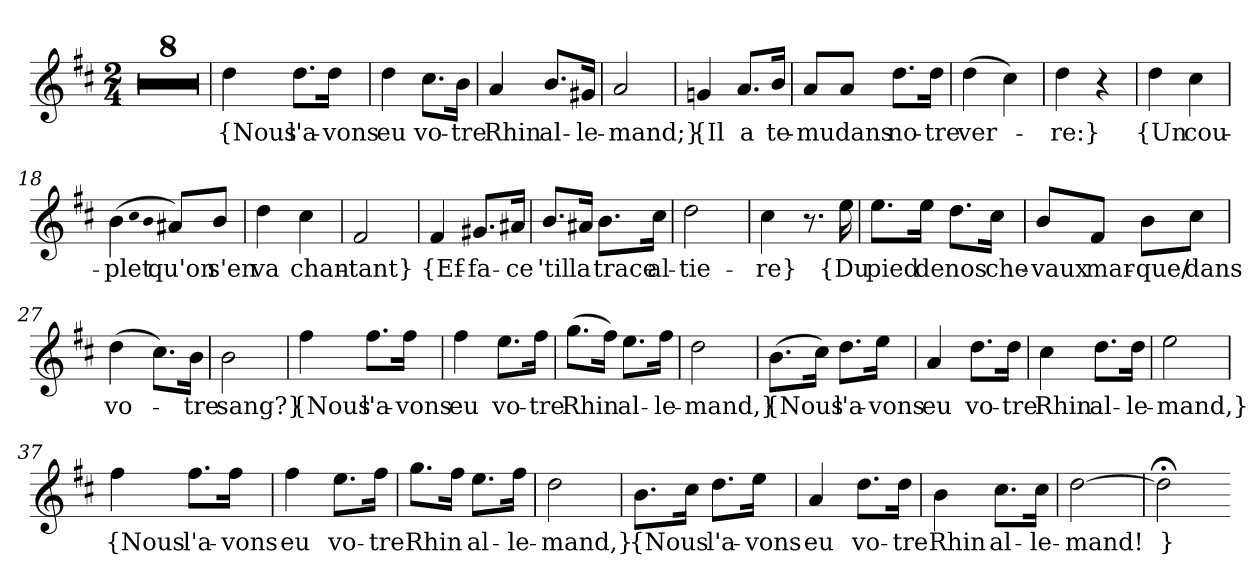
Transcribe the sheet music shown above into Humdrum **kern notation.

**kern	**text
*part1	*part1
*staff1	*staff1
*clefG2	*
*k[f#c#]	*
*M2/4	*
=1	=1
2r	.
=2	=2
2r	.
=3	=3
2r	.
=4	=4
2r	.
=5	=5
2r	.
=6	=6
2r	.
=7	=7
2r	.
=8	=8
2r	.
=9	=9
4dd	{Nous
8.dd\L	l'a-
16dd\Jk	-vons
=10	=10
4dd	eu
8.cc#\L	vo-
16b\Jk	-tre
=11	=11
4a	Rhin
8.b/L	al-
16g#X/Jk	-le-
=12	=12
2a	-mand;}
=13	=13
4gn	{Il
8.a/L	a
16b/Jk	te-
=14	=14
8a/L	-mu
8a/J	dans
8.dd\L	no-
16dd\Jk	-tre
=15	=15
(4dd	ver-
4cc#)	.
=16	=16
4dd	-re:}
4r	.
=17	=17
4dd	{Un
4cc#	cou-
=18	=18
(4b	-plet
qcc#	.
qb	.
8a#X/L)	qu'on
8b/J	s'en
=19	=19
4dd	va
4cc#	chan-
=20	=20
2f#	-tant}
=21	=21
4f#	{Ef-
8.g#X/L	-fa-
16a#X/Jk	-ce
=22	=22
8.b/L	'til
16a#X/Jk	la
8.b\L	trace
16cc#\Jk	al-
=23	=23
2dd	-tie-
=24	=24
4cc#	-re}
8.r	.
16ee	{Du
=25	=25
8.ee\L	pied
16ee\Jk	de
8.dd\L	nos
16cc#\Jk	che-
=26	=26
8b/L	-vaux
8f#/J	mar-
8b\L	-que/
8cc#\J	dans
=27	=27
(4dd	vo-
8.cc#\L)	.
16b\Jk	-tre
=28	=28
2b	sang?}
=29	=29
4ff#	{Nous
8.ff#\L	l'a-
16ff#\Jk	-vons
=30	=30
4ff#	eu
8.ee\L	vo-
16ff#\Jk	-tre
=31	=31
(8.gg\L	Rhin
16ff#\Jk)	.
8.ee\L	al-
16ff#\Jk	-le-
=32	=32
2dd	-mand,}
=33	=33
(8.b\L	{Nous
16cc#\Jk)	.
8.dd\L	l'a-
16ee\Jk	-vons
=34	=34
4a	eu
8.dd\L	vo-
16dd\Jk	-tre
=35	=35
4cc#	Rhin
8.dd\L	al-
16dd\Jk	-le-
=36	=36
2ee	-mand,}
=37	=37
4ff#	{Nous
8.ff#\L	l'a-
16ff#\Jk	-vons
=38	=38
4ff#	eu
8.ee\L	vo-
16ff#\Jk	-tre
=39	=39
8.gg\L	Rhin
16ff#\Jk	.
8.ee\L	al-
16ff#\Jk	-le-
=40	=40
2dd	-mand,}
=41	=41
8.b\L	{Nous
16cc#\Jk	.
8.dd\L	l'a-
16ee\Jk	-vons
=42	=42
4a	eu
8.dd\L	vo-
16dd\Jk	-tre
=43	=43
4b	Rhin
8.cc#\L	al-
16cc#\Jk	-le-
=44	=44
[2dd	-mand!
=45	=45
2dd;<]	}
=-	=-
*-	*-
